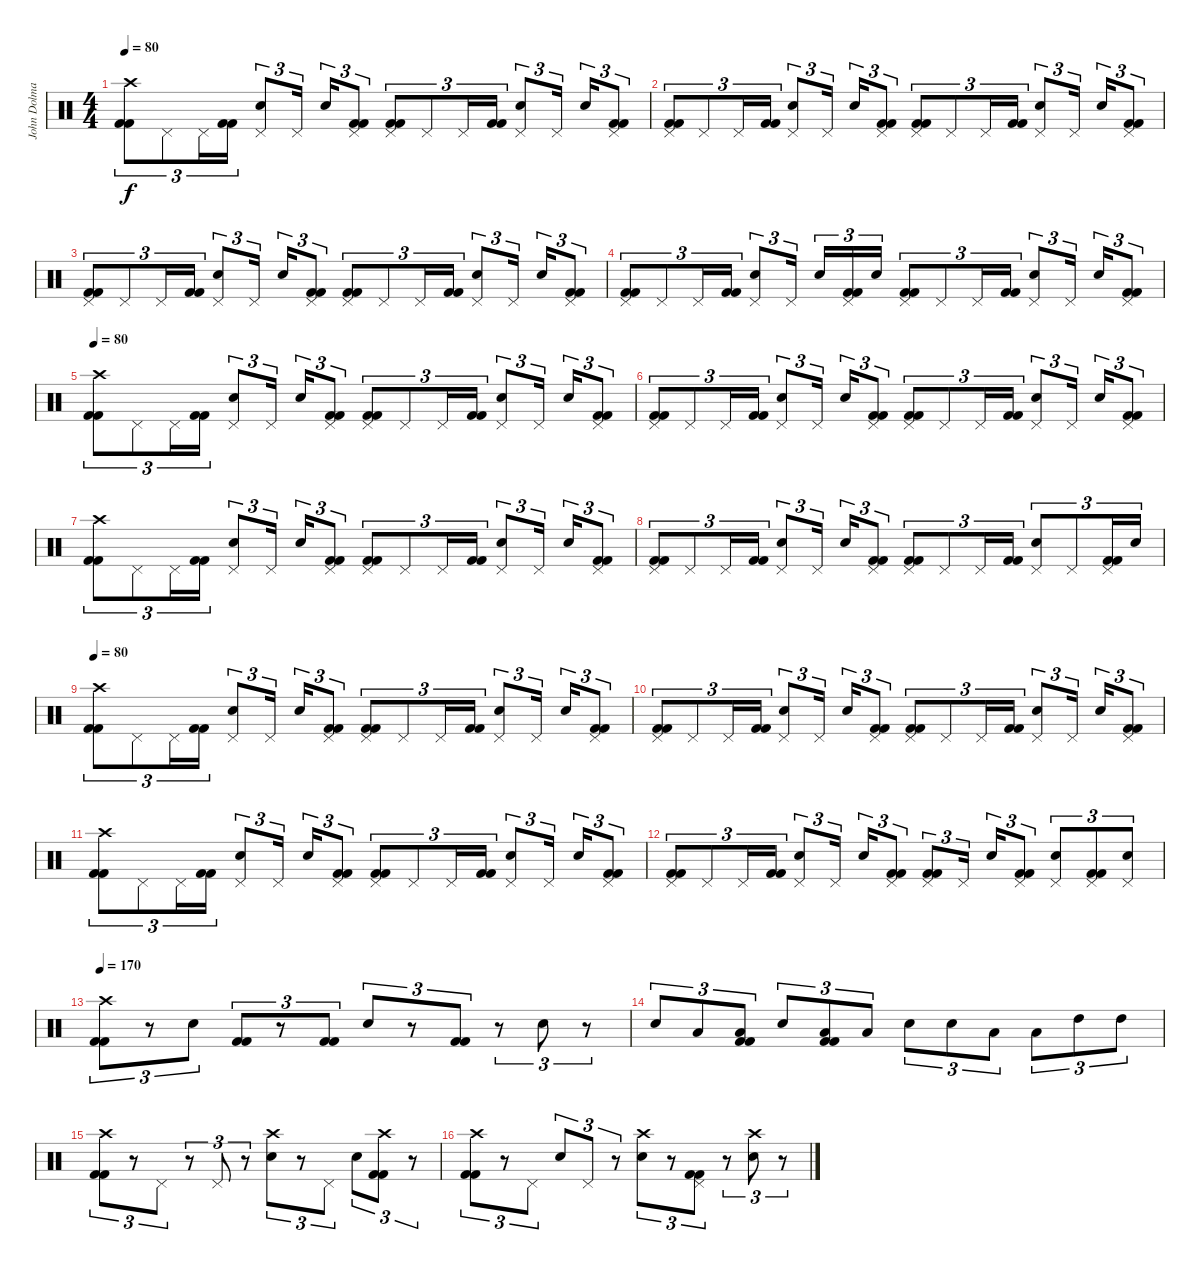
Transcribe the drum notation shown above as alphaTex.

\track ("John Dolmayan" "John Dolma") {instrument percussion}
\staff {score}
\articulation defaults
\ts (4 4)
\tempo 80
\clef neutral
\ks c
("Crash high (hit)" "Kick (hit) 2" "Kick (hit) 2").8{tu (3 2) dy f} "Pedal Hi-Hat (hit)".8{tu (3 2)} "Pedal Hi-Hat (hit)".16{tu (3 2)} ("Kick (hit) 2" "Kick (hit) 2").16{tu (3 2)} ("Pedal Hi-Hat (hit)" "Snare (hit) 2").8{tu (3 2)} "Pedal Hi-Hat (hit)".16{tu (3 2)} "Snare (hit) 2".16{tu (3 2)} ("Pedal Hi-Hat (hit)" "Kick (hit) 2" "Kick (hit) 2").8{tu (3 2)} ("Pedal Hi-Hat (hit)" "Kick (hit) 2" "Kick (hit) 2").8{tu (3 2)} "Pedal Hi-Hat (hit)".8{tu (3 2)} "Pedal Hi-Hat (hit)".16{tu (3 2)} ("Kick (hit) 2" "Kick (hit) 2").16{tu (3 2)} ("Pedal Hi-Hat (hit)" "Snare (hit) 2").8{tu (3 2)} "Pedal Hi-Hat (hit)".16{tu (3 2)} "Snare (hit) 2".16{tu (3 2)} ("Pedal Hi-Hat (hit)" "Kick (hit) 2" "Kick (hit) 2").8{tu (3 2)} |
("Pedal Hi-Hat (hit)" "Kick (hit) 2" "Kick (hit) 2").8{tu (3 2)} "Pedal Hi-Hat (hit)".8{tu (3 2)} "Pedal Hi-Hat (hit)".16{tu (3 2)} ("Kick (hit) 2" "Kick (hit) 2").16{tu (3 2)} ("Pedal Hi-Hat (hit)" "Snare (hit) 2").8{tu (3 2)} "Pedal Hi-Hat (hit)".16{tu (3 2)} "Snare (hit) 2".16{tu (3 2)} ("Pedal Hi-Hat (hit)" "Kick (hit) 2" "Kick (hit) 2").8{tu (3 2)} ("Pedal Hi-Hat (hit)" "Kick (hit) 2" "Kick (hit) 2").8{tu (3 2)} "Pedal Hi-Hat (hit)".8{tu (3 2)} "Pedal Hi-Hat (hit)".16{tu (3 2)} ("Kick (hit) 2" "Kick (hit) 2").16{tu (3 2)} ("Pedal Hi-Hat (hit)" "Snare (hit) 2").8{tu (3 2)} "Pedal Hi-Hat (hit)".16{tu (3 2)} "Snare (hit) 2".16{tu (3 2)} ("Pedal Hi-Hat (hit)" "Kick (hit) 2" "Kick (hit) 2").8{tu (3 2)} |
("Pedal Hi-Hat (hit)" "Kick (hit) 2" "Kick (hit) 2").8{tu (3 2)} "Pedal Hi-Hat (hit)".8{tu (3 2)} "Pedal Hi-Hat (hit)".16{tu (3 2)} ("Kick (hit) 2" "Kick (hit) 2").16{tu (3 2)} ("Pedal Hi-Hat (hit)" "Snare (hit) 2").8{tu (3 2)} "Pedal Hi-Hat (hit)".16{tu (3 2)} "Snare (hit) 2".16{tu (3 2)} ("Pedal Hi-Hat (hit)" "Kick (hit) 2" "Kick (hit) 2").8{tu (3 2)} ("Pedal Hi-Hat (hit)" "Kick (hit) 2" "Kick (hit) 2").8{tu (3 2)} "Pedal Hi-Hat (hit)".8{tu (3 2)} "Pedal Hi-Hat (hit)".16{tu (3 2)} ("Kick (hit) 2" "Kick (hit) 2").16{tu (3 2)} ("Pedal Hi-Hat (hit)" "Snare (hit) 2").8{tu (3 2)} "Pedal Hi-Hat (hit)".16{tu (3 2)} "Snare (hit) 2".16{tu (3 2)} ("Pedal Hi-Hat (hit)" "Kick (hit) 2" "Kick (hit) 2").8{tu (3 2)} |
("Pedal Hi-Hat (hit)" "Kick (hit) 2" "Kick (hit) 2").8{tu (3 2)} "Pedal Hi-Hat (hit)".8{tu (3 2)} "Pedal Hi-Hat (hit)".16{tu (3 2)} ("Kick (hit) 2" "Kick (hit) 2").16{tu (3 2)} ("Pedal Hi-Hat (hit)" "Snare (hit) 2").8{tu (3 2)} "Pedal Hi-Hat (hit)".16{tu (3 2)} "Snare (hit) 2".16{tu (3 2)} ("Pedal Hi-Hat (hit)" "Kick (hit) 2" "Kick (hit) 2").16{tu (3 2)} "Snare (hit) 2".16{tu (3 2)} ("Pedal Hi-Hat (hit)" "Kick (hit) 2" "Kick (hit) 2").8{tu (3 2)} "Pedal Hi-Hat (hit)".8{tu (3 2)} "Pedal Hi-Hat (hit)".16{tu (3 2)} ("Kick (hit) 2" "Kick (hit) 2").16{tu (3 2)} ("Pedal Hi-Hat (hit)" "Snare (hit) 2").8{tu (3 2)} "Pedal Hi-Hat (hit)".16{tu (3 2)} "Snare (hit) 2".16{tu (3 2)} ("Pedal Hi-Hat (hit)" "Kick (hit) 2" "Kick (hit) 2").8{tu (3 2)} |
\tempo 80
("Crash high (hit)" "Kick (hit) 2" "Kick (hit) 2").8{tu (3 2)} "Pedal Hi-Hat (hit)".8{tu (3 2)} "Pedal Hi-Hat (hit)".16{tu (3 2)} ("Kick (hit) 2" "Kick (hit) 2").16{tu (3 2)} ("Pedal Hi-Hat (hit)" "Snare (hit) 2").8{tu (3 2)} "Pedal Hi-Hat (hit)".16{tu (3 2)} "Snare (hit) 2".16{tu (3 2)} ("Pedal Hi-Hat (hit)" "Kick (hit) 2" "Kick (hit) 2").8{tu (3 2)} ("Pedal Hi-Hat (hit)" "Kick (hit) 2" "Kick (hit) 2").8{tu (3 2)} "Pedal Hi-Hat (hit)".8{tu (3 2)} "Pedal Hi-Hat (hit)".16{tu (3 2)} ("Kick (hit) 2" "Kick (hit) 2").16{tu (3 2)} ("Pedal Hi-Hat (hit)" "Snare (hit) 2").8{tu (3 2)} "Pedal Hi-Hat (hit)".16{tu (3 2)} "Snare (hit) 2".16{tu (3 2)} ("Pedal Hi-Hat (hit)" "Kick (hit) 2" "Kick (hit) 2").8{tu (3 2)} |
("Pedal Hi-Hat (hit)" "Kick (hit) 2" "Kick (hit) 2").8{tu (3 2)} "Pedal Hi-Hat (hit)".8{tu (3 2)} "Pedal Hi-Hat (hit)".16{tu (3 2)} ("Kick (hit) 2" "Kick (hit) 2").16{tu (3 2)} ("Pedal Hi-Hat (hit)" "Snare (hit) 2").8{tu (3 2)} "Pedal Hi-Hat (hit)".16{tu (3 2)} "Snare (hit) 2".16{tu (3 2)} ("Pedal Hi-Hat (hit)" "Kick (hit) 2" "Kick (hit) 2").8{tu (3 2)} ("Pedal Hi-Hat (hit)" "Kick (hit) 2" "Kick (hit) 2").8{tu (3 2)} "Pedal Hi-Hat (hit)".8{tu (3 2)} "Pedal Hi-Hat (hit)".16{tu (3 2)} ("Kick (hit) 2" "Kick (hit) 2").16{tu (3 2)} ("Pedal Hi-Hat (hit)" "Snare (hit) 2").8{tu (3 2)} "Pedal Hi-Hat (hit)".16{tu (3 2)} "Snare (hit) 2".16{tu (3 2)} ("Pedal Hi-Hat (hit)" "Kick (hit) 2" "Kick (hit) 2").8{tu (3 2)} |
("Crash high (hit)" "Kick (hit) 2" "Kick (hit) 2").8{tu (3 2)} "Pedal Hi-Hat (hit)".8{tu (3 2)} "Pedal Hi-Hat (hit)".16{tu (3 2)} ("Kick (hit) 2" "Kick (hit) 2").16{tu (3 2)} ("Pedal Hi-Hat (hit)" "Snare (hit) 2").8{tu (3 2)} "Pedal Hi-Hat (hit)".16{tu (3 2)} "Snare (hit) 2".16{tu (3 2)} ("Pedal Hi-Hat (hit)" "Kick (hit) 2" "Kick (hit) 2").8{tu (3 2)} ("Pedal Hi-Hat (hit)" "Kick (hit) 2" "Kick (hit) 2").8{tu (3 2)} "Pedal Hi-Hat (hit)".8{tu (3 2)} "Pedal Hi-Hat (hit)".16{tu (3 2)} ("Kick (hit) 2" "Kick (hit) 2").16{tu (3 2)} ("Pedal Hi-Hat (hit)" "Snare (hit) 2").8{tu (3 2)} "Pedal Hi-Hat (hit)".16{tu (3 2)} "Snare (hit) 2".16{tu (3 2)} ("Pedal Hi-Hat (hit)" "Kick (hit) 2" "Kick (hit) 2").8{tu (3 2)} |
("Pedal Hi-Hat (hit)" "Kick (hit) 2" "Kick (hit) 2").8{tu (3 2)} "Pedal Hi-Hat (hit)".8{tu (3 2)} "Pedal Hi-Hat (hit)".16{tu (3 2)} ("Kick (hit) 2" "Kick (hit) 2").16{tu (3 2)} ("Pedal Hi-Hat (hit)" "Snare (hit) 2").8{tu (3 2)} "Pedal Hi-Hat (hit)".16{tu (3 2)} "Snare (hit) 2".16{tu (3 2)} ("Pedal Hi-Hat (hit)" "Kick (hit) 2" "Kick (hit) 2").8{tu (3 2)} ("Pedal Hi-Hat (hit)" "Kick (hit) 2" "Kick (hit) 2").8{tu (3 2)} "Pedal Hi-Hat (hit)".8{tu (3 2)} "Pedal Hi-Hat (hit)".16{tu (3 2)} ("Kick (hit) 2" "Kick (hit) 2").16{tu (3 2)} ("Pedal Hi-Hat (hit)" "Snare (hit) 2").8{tu (3 2)} "Pedal Hi-Hat (hit)".8{tu (3 2)} ("Pedal Hi-Hat (hit)" "Kick (hit) 2" "Kick (hit) 2").16{tu (3 2)} "Snare (hit) 2".16{tu (3 2)} |
\tempo 80
("Crash high (hit)" "Kick (hit) 2" "Kick (hit) 2").8{tu (3 2)} "Pedal Hi-Hat (hit)".8{tu (3 2)} "Pedal Hi-Hat (hit)".16{tu (3 2)} ("Kick (hit) 2" "Kick (hit) 2").16{tu (3 2)} ("Pedal Hi-Hat (hit)" "Snare (hit) 2").8{tu (3 2)} "Pedal Hi-Hat (hit)".16{tu (3 2)} "Snare (hit) 2".16{tu (3 2)} ("Pedal Hi-Hat (hit)" "Kick (hit) 2" "Kick (hit) 2").8{tu (3 2)} ("Pedal Hi-Hat (hit)" "Kick (hit) 2" "Kick (hit) 2").8{tu (3 2)} "Pedal Hi-Hat (hit)".8{tu (3 2)} "Pedal Hi-Hat (hit)".16{tu (3 2)} ("Kick (hit) 2" "Kick (hit) 2").16{tu (3 2)} ("Pedal Hi-Hat (hit)" "Snare (hit) 2").8{tu (3 2)} "Pedal Hi-Hat (hit)".16{tu (3 2)} "Snare (hit) 2".16{tu (3 2)} ("Pedal Hi-Hat (hit)" "Kick (hit) 2" "Kick (hit) 2").8{tu (3 2)} |
("Pedal Hi-Hat (hit)" "Kick (hit) 2" "Kick (hit) 2").8{tu (3 2)} "Pedal Hi-Hat (hit)".8{tu (3 2)} "Pedal Hi-Hat (hit)".16{tu (3 2)} ("Kick (hit) 2" "Kick (hit) 2").16{tu (3 2)} ("Pedal Hi-Hat (hit)" "Snare (hit) 2").8{tu (3 2)} "Pedal Hi-Hat (hit)".16{tu (3 2)} "Snare (hit) 2".16{tu (3 2)} ("Pedal Hi-Hat (hit)" "Kick (hit) 2" "Kick (hit) 2").8{tu (3 2)} ("Pedal Hi-Hat (hit)" "Kick (hit) 2" "Kick (hit) 2").8{tu (3 2)} "Pedal Hi-Hat (hit)".8{tu (3 2)} "Pedal Hi-Hat (hit)".16{tu (3 2)} ("Kick (hit) 2" "Kick (hit) 2").16{tu (3 2)} ("Pedal Hi-Hat (hit)" "Snare (hit) 2").8{tu (3 2)} "Pedal Hi-Hat (hit)".16{tu (3 2)} "Snare (hit) 2".16{tu (3 2)} ("Pedal Hi-Hat (hit)" "Kick (hit) 2" "Kick (hit) 2").8{tu (3 2)} |
("Crash high (hit)" "Kick (hit) 2" "Kick (hit) 2").8{tu (3 2)} "Pedal Hi-Hat (hit)".8{tu (3 2)} "Pedal Hi-Hat (hit)".16{tu (3 2)} ("Kick (hit) 2" "Kick (hit) 2").16{tu (3 2)} ("Pedal Hi-Hat (hit)" "Snare (hit) 2").8{tu (3 2)} "Pedal Hi-Hat (hit)".16{tu (3 2)} "Snare (hit) 2".16{tu (3 2)} ("Pedal Hi-Hat (hit)" "Kick (hit) 2" "Kick (hit) 2").8{tu (3 2)} ("Pedal Hi-Hat (hit)" "Kick (hit) 2" "Kick (hit) 2").8{tu (3 2)} "Pedal Hi-Hat (hit)".8{tu (3 2)} "Pedal Hi-Hat (hit)".16{tu (3 2)} ("Kick (hit) 2" "Kick (hit) 2").16{tu (3 2)} ("Pedal Hi-Hat (hit)" "Snare (hit) 2").8{tu (3 2)} "Pedal Hi-Hat (hit)".16{tu (3 2)} "Snare (hit) 2".16{tu (3 2)} ("Pedal Hi-Hat (hit)" "Kick (hit) 2" "Kick (hit) 2").8{tu (3 2)} |
("Pedal Hi-Hat (hit)" "Kick (hit) 2" "Kick (hit) 2").8{tu (3 2)} "Pedal Hi-Hat (hit)".8{tu (3 2)} "Pedal Hi-Hat (hit)".16{tu (3 2)} ("Kick (hit) 2" "Kick (hit) 2").16{tu (3 2)} ("Pedal Hi-Hat (hit)" "Snare (hit) 2").8{tu (3 2)} "Pedal Hi-Hat (hit)".16{tu (3 2)} "Snare (hit) 2".16{tu (3 2)} ("Pedal Hi-Hat (hit)" "Kick (hit) 2" "Kick (hit) 2").8{tu (3 2)} ("Pedal Hi-Hat (hit)" "Kick (hit) 2" "Kick (hit) 2").8{tu (3 2)} "Pedal Hi-Hat (hit)".16{tu (3 2)} "Snare (hit) 2".16{tu (3 2)} ("Pedal Hi-Hat (hit)" "Kick (hit) 2" "Kick (hit) 2").8{tu (3 2)} ("Pedal Hi-Hat (hit)" "Snare (hit) 2").8{tu (3 2)} ("Pedal Hi-Hat (hit)" "Kick (hit) 2" "Kick (hit) 2").8{tu (3 2)} ("Pedal Hi-Hat (hit)" "Snare (hit) 2").8{tu (3 2)} |
\tempo 170
("Crash high (hit)" "Kick (hit) 2" "Kick (hit) 2").8{tu (3 2)} r.8{tu (3 2)} "Snare (hit) 2".8{tu (3 2)} ("Kick (hit) 2" "Kick (hit) 2").8{tu (3 2)} r.8{tu (3 2)} ("Kick (hit) 2" "Kick (hit) 2").8{tu (3 2)} "Snare (hit) 2".8{tu (3 2)} r.8{tu (3 2)} ("Kick (hit) 2" "Kick (hit) 2").8{tu (3 2)} r.8{tu (3 2)} "Snare (hit) 2".8{tu (3 2)} r.8{tu (3 2)} |
"Snare (hit) 2".8{tu (3 2)} "Low Tom (hit)".8{tu (3 2)} ("Low Tom (hit)" "Kick (hit) 2" "Kick (hit) 2").8{tu (3 2)} "Snare (hit) 2".8{tu (3 2)} ("Low Tom (hit)" "Kick (hit) 2" "Kick (hit) 2").8{tu (3 2)} "Low Tom (hit)".8{tu (3 2)} "Snare (hit) 2".8{tu (3 2)} "Snare (hit) 2".8{tu (3 2)} "Low Tom (hit)".8{tu (3 2)} "Low Tom (hit)".8{tu (3 2)} "High Tom (hit)".8{tu (3 2)} "High Tom (hit)".8{tu (3 2)} |
("Crash high (hit)" "Kick (hit) 2" "Kick (hit) 2").8{tu (3 2)} r.8{tu (3 2)} "Pedal Hi-Hat (hit)".8{tu (3 2)} r.8{tu (3 2)} "Pedal Hi-Hat (hit)".8{tu (3 2)} r.8{tu (3 2)} ("Crash high (hit)" "Snare (hit) 2").8{tu (3 2)} r.8{tu (3 2)} "Pedal Hi-Hat (hit)".8{tu (3 2)} "Snare (hit) 2".8{tu (3 2)} ("Crash high (hit)" "Kick (hit) 2" "Kick (hit) 2").8{tu (3 2)} r.8{tu (3 2)} |
("Crash high (hit)" "Kick (hit) 2" "Kick (hit) 2").8{tu (3 2)} r.8{tu (3 2)} "Pedal Hi-Hat (hit)".8{tu (3 2)} "Snare (hit) 2".8{tu (3 2)} "Pedal Hi-Hat (hit)".8{tu (3 2)} r.8{tu (3 2)} ("Crash high (hit)" "Snare (hit) 2").8{tu (3 2)} r.8{tu (3 2)} ("Pedal Hi-Hat (hit)" "Kick (hit) 2" "Kick (hit) 2").8{tu (3 2)} r.8{tu (3 2)} ("Crash high (hit)" "Snare (hit) 2").8{tu (3 2)} r.8{tu (3 2)}
